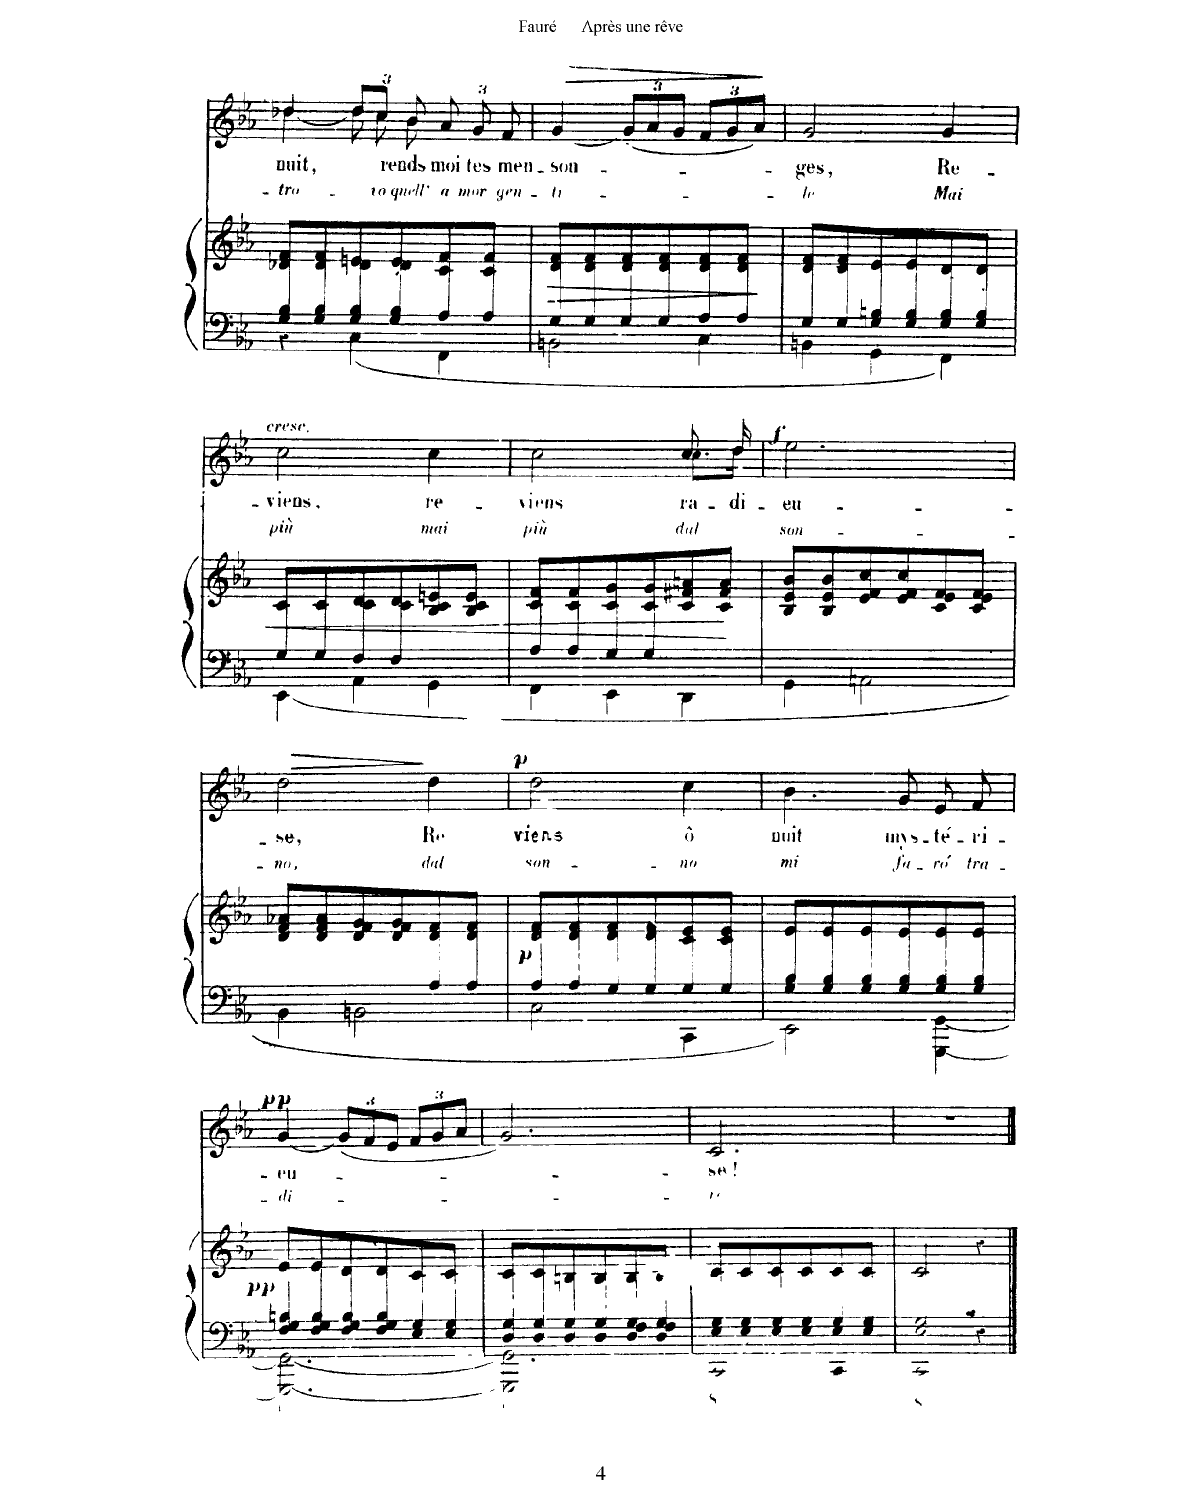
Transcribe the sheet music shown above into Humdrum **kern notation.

**kern	**kern	**dynam	**kern	**text	**text	**dynam
*part2	*part2	*part2	*part1	*part1	*part1	*part1
*staff3	*staff2	*staff2/3	*staff1	*staff1	*staff1	*staff1
*I"Piano	*	*	*I"Voice	*	*	*
*I'Pno	*	*	*	*	*	*
*clefF4	*clefG2	*	*clefG2	*	*	*
*k[b-e-a-]	*k[b-e-a-]	*	*k[b-e-a-]	*	*	*
*M3/4	*M3/4	*	*M3/4	*	*	*
=36	=36	=36	=36	=36	=36	=36
*^	*	*	*^	*	*	*
8G/ 8B-/L	4r	8d-X/ 8f/L	.	[4dd-X/	4dd-\	-nuit,	– tro-	.
8G/ 8B-/	.	8d-/ 8f/	.	.	.	.	.	.
8G/ 8B-/	4C\	8d-/ 8en/	.	12dd-/L]	12dd-\	.	.	.
.	.	.	.	12cc/J	12cc\	.	-vo	.
8G/ 8B-/	.	8d-/ 8e/	.	.	.	.	.	.
.	.	.	.	12b-/	12b-\	rends-	quell’	.
8A-/	4FF\	8c/ 8f/	.	12a-/	4ryy	-moi	a-	.
.	.	.	.	12g/	.	tes	-mor	.
8A-/J	.	8c/ 8f/J	.	.	.	.	.	.
.	.	.	.	12f/	.	men-	gen-	.
*	*	*	*	*v	*v	*	*	*
=37	=37	=37	=37	=37	=37	=37	=37
8G/L	2BBn\	8d/ 8f/L	.	[4g/	-son-	-ti-	.
8G/	.	8d/ 8f/	.	.	.	.	.
*	*	*	*	*Xbrackettup	*	*	*
!	!	!	!	!	!	!	!LO:HP:b
8G/	.	8d/ 8f/	.	(12g/L]	.	.	>
.	.	.	.	12a-/	.	.	.
8G/	.	8d/ 8f/	.	.	.	.	.
.	.	.	.	12g/J	.	.	.
8A-/	4C\	8d/ 8f/	.	12f/L	.	.	.
.	.	.	.	12g/	.	.	.
8A-/J	.	8d/ 8f/J	.	.	.	.	.
.	.	.	.	12a-/J)	.	.	.
*v	*v	*	*	*	*	*	*
.	.	.	.	.	.	]
=38	=38	=38	=38	=38	=38	=38
*^	*	*	*	*	*	*
8G/L	4BBn\	8d/ 8f/L	.	2g/	-ges,	-le	.
8G/	.	8d/ 8f/	.	.	.	.	.
8G/ 8Bn/	4GG\	8e-/	.	.	.	.	.
8G/ 8B/	.	8e-/	.	.	.	.	.
8G/ 8B/	4FF\	8d/	.	4g/	Re-	Mai	.
8G/ 8B/J	.	8d/J	.	.	.	.	.
=39	=39	=39	=39	=39	=39	=39	=39
!	!	!	!	!LO:TX:a:i:t=cresc.	!	!	!
!	!	!	!LO:HP:b	!	!	!	!
*	*	*^	*	*	*	*	*
8G/L	4EE-\	8c/L	2ryy	<	2cc\	-- viens,	più	.
8G/	.	8c/	.	.	.	.	.	.
8F/	4AA-\	8c/ 8d/	.	.	.	.	.	.
8F/J	.	8c/ 8d/	.	.	.	.	.	.
4ryy	4GG\	8B-/ 8c/ 8en/	8ryy	.	4cc\	re-	mai	.
.	.	8B-/ 8c/ 8e/J	8ryy	.	.	.	.	.
=40	=40	=40	=40	=40	=40	=40	=40	=40
*	*	*	*	*	*^	*	*	*
8A-/L	4FF\	8c/ 8f/L	2ryy	.	2cc\	2ryy	-viens	più	.
8A-/	.	8c/ 8f/	.	.	.	.	.	.	.
8G/	4EE-\	8c/ 8g/	.	.	.	.	.	.	.
8G/J	.	8c/ 8g/	.	.	.	.	.	.	.
4ryy	4DD\	8c/ 8f#X/ 8an/	4ryy	.	8.cc/	8.cc\L	ra-	dal	.
.	.	8c/ 8f#/ 8a/J	.	[	.	.	.	.	.
.	.	.	.	.	16dd/	16dd\Jk	-di-	.	.
*v	*v	*	*	*	*	*	*	*	*
*	*v	*v	*	*	*	*	*	*
=41	=41	=41	=41	=41	=41	=41	=41
!	!	!	!	!	!	!	!LO:DY:a
*	*	*	*v	*v	*	*	*
4GG\	8B-/ 8e-j/ 8b-/L	.	2.ee-\	-eu-	son-	f
.	8B-/ 8e-/ 8b-/	.	.	.	.	.
2AAn\	8e-/ 8fnj/ 8cc/	.	.	.	.	.
.	8e-/ 8f/ 8cc/	.	.	.	.	.
.	8c/ 8e-/ 8f/	.	.	.	.	.
.	8c/ 8e-/ 8f/J	.	.	.	.	.
=42	=42	=42	=42	=42	=42	=42
*^	*^	*	*	*	*	*
!	!	!	!	!	!	!	!	!LO:HP:b
2ryy	4BB-\	8d/ 8f/ 8a-X/L	2ryy	.	2dd\	-– se,	-– no,	>
.	.	8d/ 8f/ 8a-/	.	.	.	.	.	.
.	2BBn\	8d/ 8f/ 8g/	.	.	.	.	.	.
.	.	8d/ 8f/ 8g/	.	.	.	.	.	.
8A-/L	.	8d/ 8f/	4ryy	.	4dd\	Re-	dal	.
8A-/J	.	8d/ 8f/J	.	.	.	.	.	.
*v	*v	*	*	*	*	*	*	*
*	*v	*v	*	*	*	*	*
.	.	.	.	.	.	]
=43	=43	=43	=43	=43	=43	=43
*^	*	*	*	*	*	*
!	!	!	!LO:DY:b	!	!	!	!LO:DY:a
8A-/L	2C\	8d/ 8f/L	p	2dd\	-viens,	son-	p
8A-/	.	8d/ 8f/	.	.	.	.	.
8G/	.	8d/ 8f/	.	.	.	.	.
8G/	.	8d/ 8f/	.	.	.	.	.
8G/	4CC\	8c/ 8e-/	.	4cc\	ô	-no	.
8G/J	.	8c/ 8e-/J	.	.	.	.	.
=44	=44	=44	=44	=44	=44	=44	=44
8G/ 8B-/L	2EE-\	8e-/L	.	4.b-\	nuit	mi	.
8G/ 8B-/	.	8e-/	.	.	.	.	.
8G/ 8B-/	.	8e-/	.	.	.	.	.
8G/ 8B-/	.	8e-/	.	8g/	mys-	fa-	.
8G/ 8B-/	[4GGG\ [<4GG\	8e-/	.	8e-/	-té-	-rò	.
8G/ 8B-/J	.	8e-/J	.	8f/	-ri-	tra-	.
=45	=45	=45	=45	=45	=45	=45	=45
!	!	!	!LO:DY:b	!	!	!	!LO:DY:a
8F/ 8G/ 8Bn/L	2.GGG\_ 2.GG\_	8e-/L	pp	[4g/	-– eu-	-– di-	pp
8F/ 8G/ 8B/	.	8e-/	.	.	.	.	.
8F/ 8G/ 8B/	.	8d/	.	(12g/L]	.	.	.
.	.	.	.	12f/	.	.	.
8F/ 8G/ 8B/	.	8d/	.	.	.	.	.
.	.	.	.	12e-/J	.	.	.
8E-/ 8G/	.	8c/	.	12f/L	.	.	.
.	.	.	.	12g/	.	.	.
8E-/ 8G/J	.	8c/J	.	.	.	.	.
.	.	.	.	12a-/J	.	.	.
=46	=46	=46	=46	=46	=46	=46	=46
8D/ 8G/L	2.GGG\] 2.GG\]	8c/L	.	2.g/)	.	.	.
8D/ 8G/	.	8c/	.	.	.	.	.
8D/ 8G/	.	8Bn/	.	.	.	.	.
8D/ 8G/	.	8B/	.	.	.	.	.
8D/ 8F/ 8G/	.	8B/	.	.	.	.	.
8D/ 8F/ 8G/J	.	8B/J	.	.	.	.	.
=47	=47	=47	=47	=47	=47	=47	=47
8E-/ 8G/L	2CCC\ 2CC\	8c/L	.	2.c/	-se!	re!	.
8E-/ 8G/	.	8c/	.	.	.	.	.
8E-/ 8G/	.	8c/	.	.	.	.	.
8E-/ 8G/	.	8c/	.	.	.	.	.
8E-/ 8G/	4CC\	8c/	.	.	.	.	.
8E-/ 8G/J	.	8c/J	.	.	.	.	.
=48	=48	=48	=48	=48	=48	=48	=48
*	*	*^	*	*	*	*	*
2E-\ 2G\	2CCC\ 2CC\	2c/	2ryy	.	2.r	.	.	.
4ryy	4r	4r	4ryy	.	.	.	.	.
*v	*v	*	*	*	*	*	*	*
*	*v	*v	*	*	*	*	*
==	==	==	==	==	==	==
*-	*-	*-	*-	*-	*-	*-
